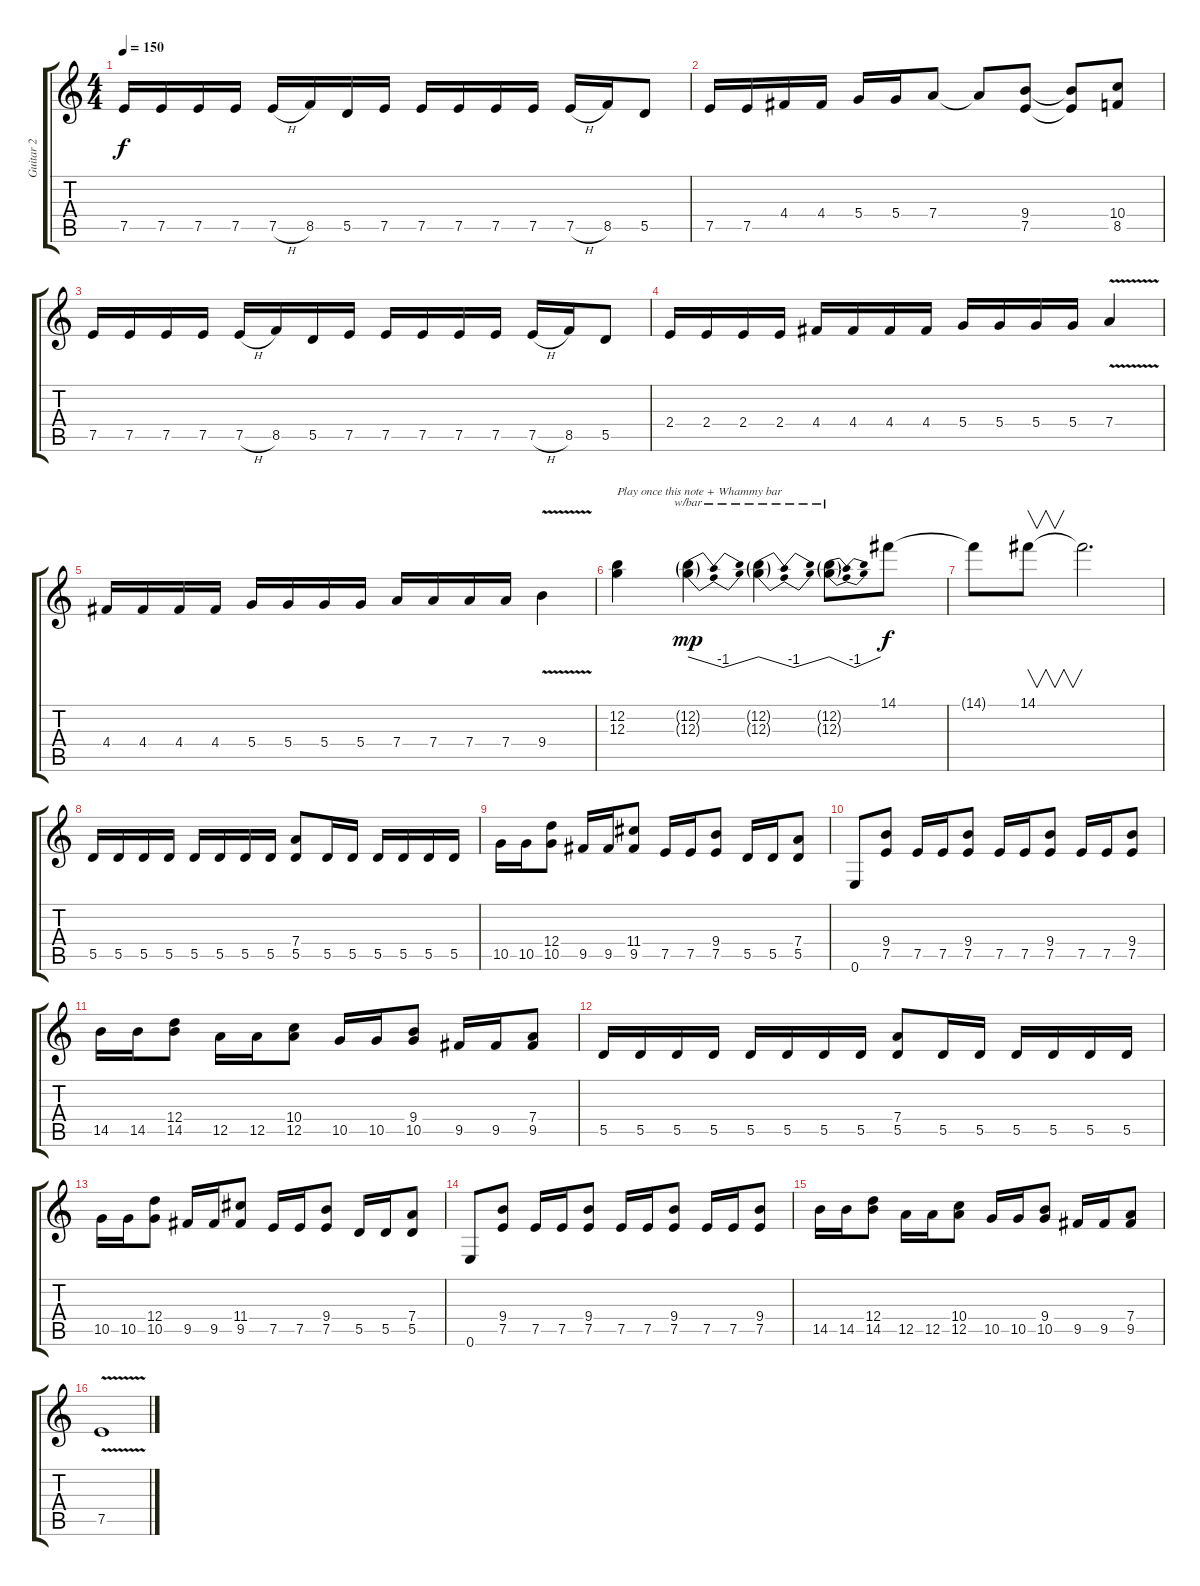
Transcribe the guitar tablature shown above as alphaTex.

\track ("Guitar 2" "Guitar 2") {instrument overdrivenguitar}
\staff {score tabs}
\tuning (E4 B3 G3 D3 A2 E2) {hide}
\ts (4 4)
\tempo 150
\clef g2
\ks c
7.5.16{dy f} 7.5.16 7.5.16 7.5.16 7.5{h}.16 8.5.16 5.5.16 7.5.16 7.5.16 7.5.16 7.5.16 7.5.16 7.5{h}.16 8.5.16 5.5.8 |
7.5.16 7.5.16 4.4.16 4.4.16 5.4.16 5.4.16 7.4.8 7.4{t}.8 (9.4 7.5).8 (9.4{t} 7.5{t}).8 (10.4 8.5).8 |
7.5.16 7.5.16 7.5.16 7.5.16 7.5{h}.16 8.5.16 5.5.16 7.5.16 7.5.16 7.5.16 7.5.16 7.5.16 7.5{h}.16 8.5.16 5.5.8 |
2.4.16 2.4.16 2.4.16 2.4.16 4.4.16 4.4.16 4.4.16 4.4.16 5.4.16 5.4.16 5.4.16 5.4.16 7.4{v}.4 |
4.4.16 4.4.16 4.4.16 4.4.16 5.4.16 5.4.16 5.4.16 5.4.16 7.4.16 7.4.16 7.4.16 7.4.16 9.4{v}.4 |
(12.2 12.3).4{txt "Play once this note + Whammy bar"} (12.2{g} 12.3{g}).4{tbe (dip default 0 0 30 -4 60 0) dy mp} (12.2{g} 12.3{g}).4{tbe (dip default 0 0 30 -4 60 0)} (12.2{g} 12.3{g}).8{tbe (dip default 0 0 30 -4 60 0)} 14.1.8{dy f} |
14.1{t}.8 14.1.8{v} 14.1{t}.2{d} |
5.5.16 5.5.16 5.5.16 5.5.16 5.5.16 5.5.16 5.5.16 5.5.16 (7.4 5.5).8 5.5.16 5.5.16 5.5.16 5.5.16 5.5.16 5.5.16 |
10.5.16 10.5.16 (12.4 10.5).8 9.5.16 9.5.16 (11.4 9.5).8 7.5.16 7.5.16 (9.4 7.5).8 5.5.16 5.5.16 (7.4 5.5).8 |
0.6.8 (9.4 7.5).8 7.5.16 7.5.16 (9.4 7.5).8 7.5.16 7.5.16 (9.4 7.5).8 7.5.16 7.5.16 (9.4 7.5).8 |
14.5.16 14.5.16 (12.4 14.5).8 12.5.16 12.5.16 (10.4 12.5).8 10.5.16 10.5.16 (9.4 10.5).8 9.5.16 9.5.16 (7.4 9.5).8 |
5.5.16 5.5.16 5.5.16 5.5.16 5.5.16 5.5.16 5.5.16 5.5.16 (7.4 5.5).8 5.5.16 5.5.16 5.5.16 5.5.16 5.5.16 5.5.16 |
10.5.16 10.5.16 (12.4 10.5).8 9.5.16 9.5.16 (11.4 9.5).8 7.5.16 7.5.16 (9.4 7.5).8 5.5.16 5.5.16 (7.4 5.5).8 |
0.6.8 (9.4 7.5).8 7.5.16 7.5.16 (9.4 7.5).8 7.5.16 7.5.16 (9.4 7.5).8 7.5.16 7.5.16 (9.4 7.5).8 |
14.5.16 14.5.16 (12.4 14.5).8 12.5.16 12.5.16 (10.4 12.5).8 10.5.16 10.5.16 (9.4 10.5).8 9.5.16 9.5.16 (7.4 9.5).8 |
7.5{v}.1
